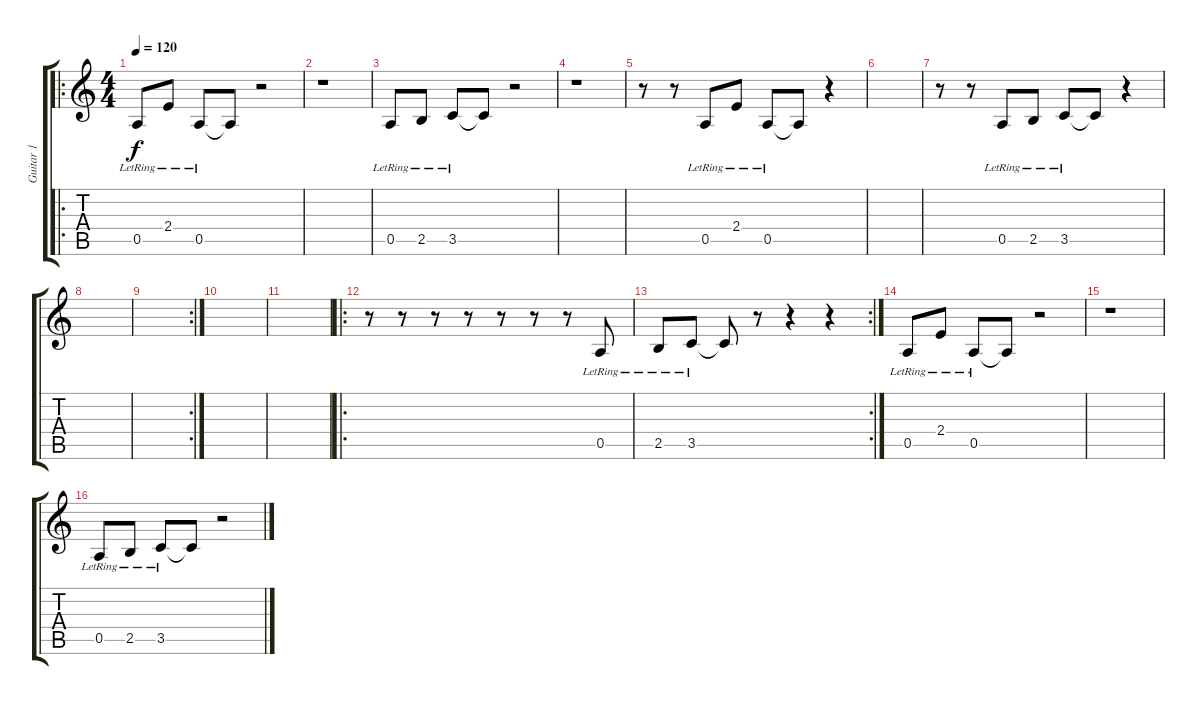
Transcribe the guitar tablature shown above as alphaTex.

\track ("Guitar 1" "Guitar 1") {instrument acousticguitarsteel}
\staff {score tabs}
\tuning (E4 B3 G3 D3 A2 E2) {hide}
\ro
\ts (4 4)
\tempo 120
\clef g2
\ks c
0.5{lr}.8{dy f instrument acousticguitarsteel} 2.4{lr}.8 0.5{lr}.8 0.5{t}.8 r.2 |
r.1 |
0.5{lr}.8 2.5{lr}.8 3.5{lr}.8 3.5{t}.8 r.2 |
r.1 |
r.8 r.8 0.5{lr}.8 2.4{lr}.8 0.5{lr}.8 0.5{t}.8 r.4 |
|
r.8 r.8 0.5{lr}.8 2.5{lr}.8 3.5{lr}.8 3.5{t}.8 r.4 |
|
\rc 2
|
|
|
\ro
r.8 r.8 r.8 r.8 r.8 r.8 r.8 0.5{lr}.8 |
\rc 2
2.5{lr}.8 3.5{lr}.8 3.5{t}.8 r.8 r.4 r.4 |
0.5{lr}.8 2.4{lr}.8 0.5{lr}.8 0.5{t}.8 r.2 |
r.1 |
0.5{lr}.8 2.5{lr}.8 3.5{lr}.8 3.5{t}.8 r.2
